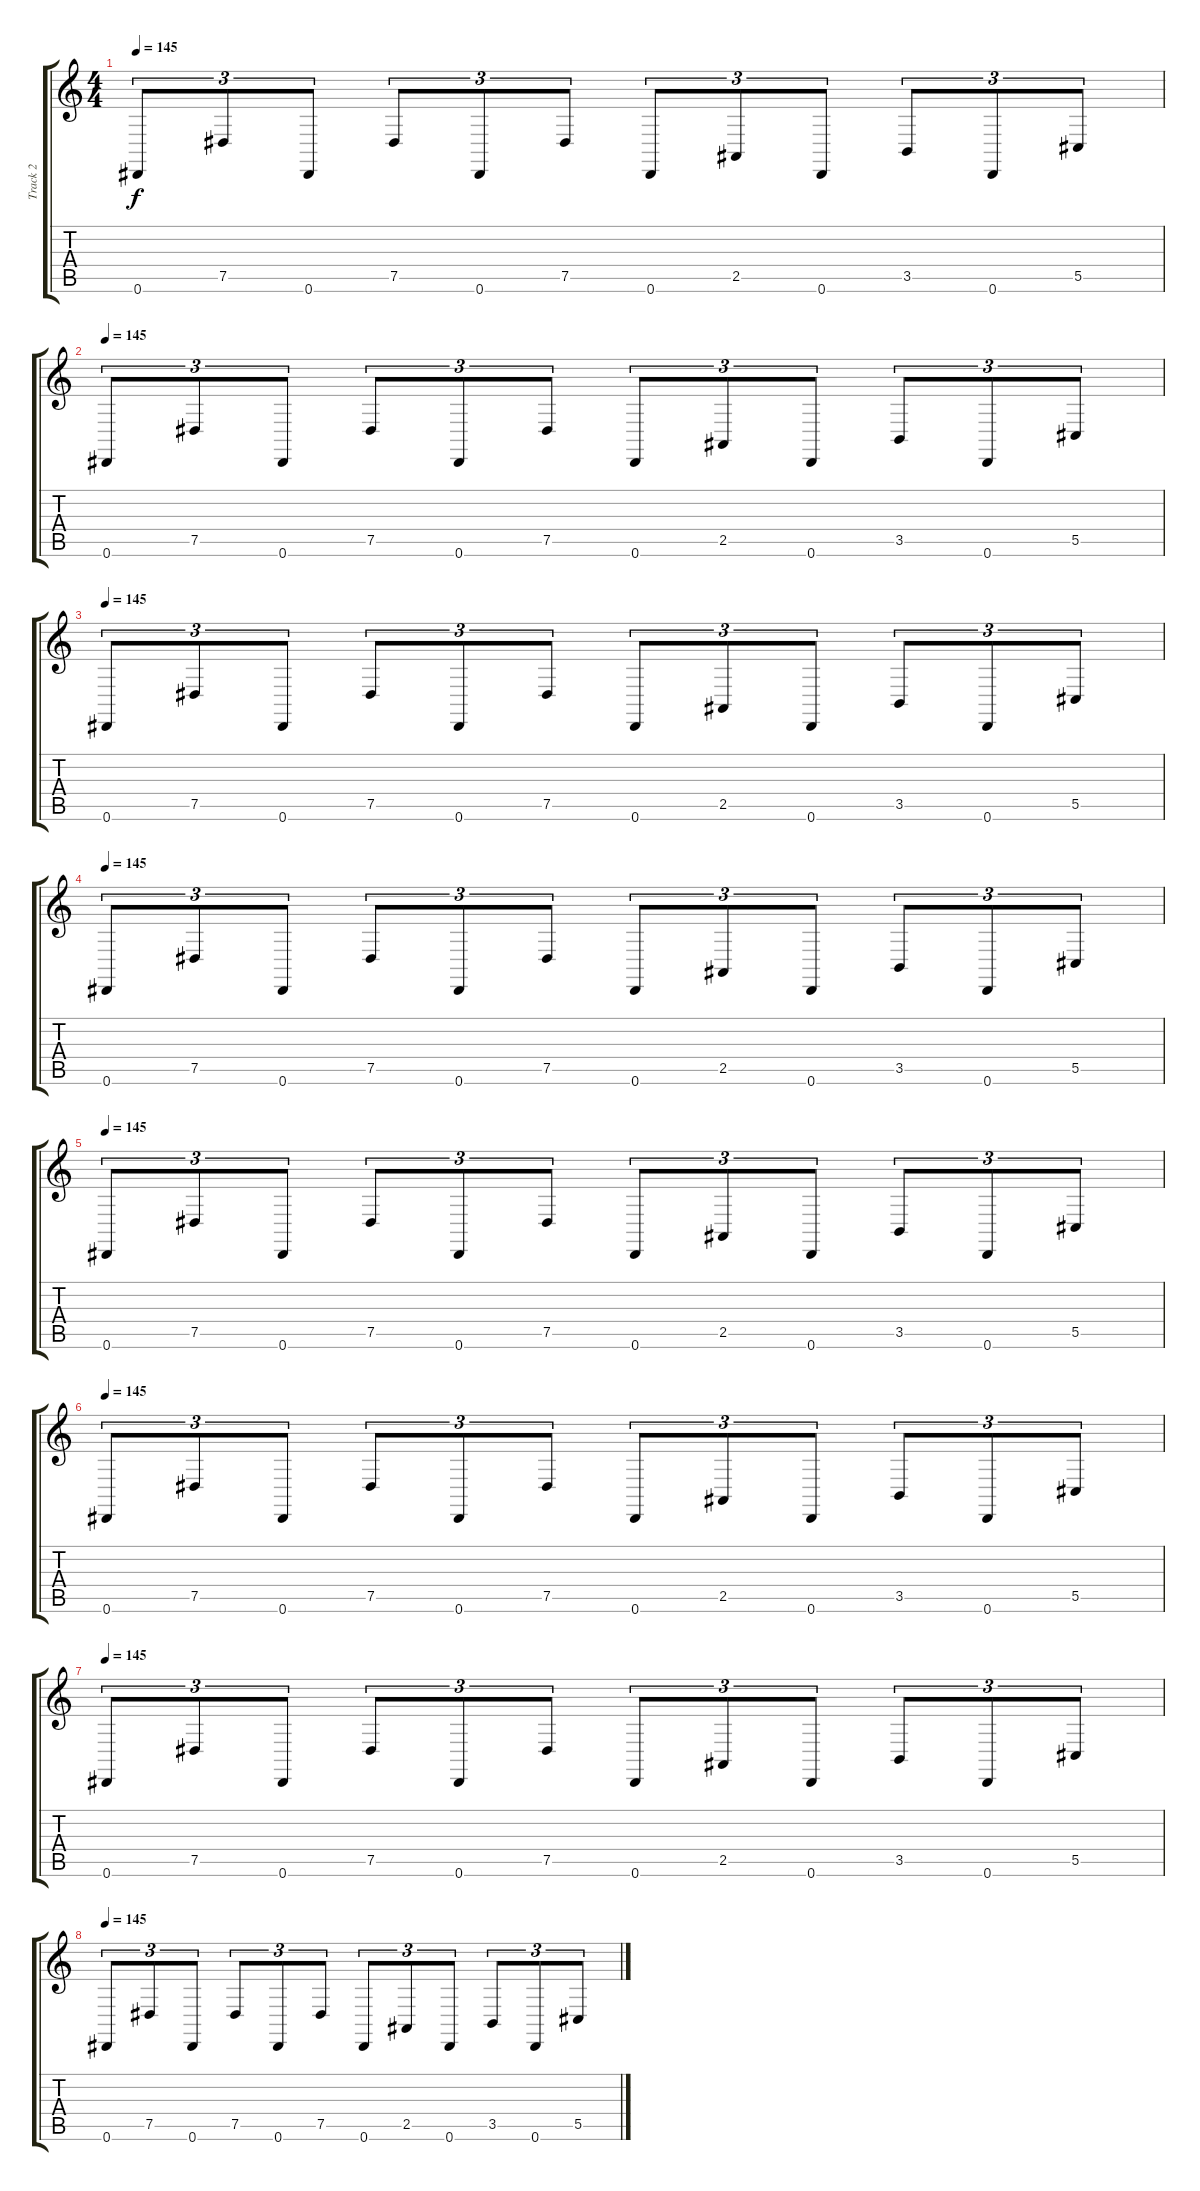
\track ("Track 2" "Track 2") {instrument lead2sawtooth}
\staff {score tabs}
\tuning (Eb4 Bb3 Gb3 Db3 Ab2 Eb2) {hide}
\ts (4 4)
\tempo 145
\clef g2
\ks c
0.6.8{tu (3 2) dy f} 7.5.8{tu (3 2)} 0.6.8{tu (3 2)} 7.5.8{tu (3 2)} 0.6.8{tu (3 2)} 7.5.8{tu (3 2)} 0.6.8{tu (3 2)} 2.5.8{tu (3 2)} 0.6.8{tu (3 2)} 3.5.8{tu (3 2)} 0.6.8{tu (3 2)} 5.5.8{tu (3 2)} |
\tempo 145
0.6.8{tu (3 2)} 7.5.8{tu (3 2)} 0.6.8{tu (3 2)} 7.5.8{tu (3 2)} 0.6.8{tu (3 2)} 7.5.8{tu (3 2)} 0.6.8{tu (3 2)} 2.5.8{tu (3 2)} 0.6.8{tu (3 2)} 3.5.8{tu (3 2)} 0.6.8{tu (3 2)} 5.5.8{tu (3 2)} |
\tempo 145
0.6.8{tu (3 2)} 7.5.8{tu (3 2)} 0.6.8{tu (3 2)} 7.5.8{tu (3 2)} 0.6.8{tu (3 2)} 7.5.8{tu (3 2)} 0.6.8{tu (3 2)} 2.5.8{tu (3 2)} 0.6.8{tu (3 2)} 3.5.8{tu (3 2)} 0.6.8{tu (3 2)} 5.5.8{tu (3 2)} |
\tempo 145
0.6.8{tu (3 2)} 7.5.8{tu (3 2)} 0.6.8{tu (3 2)} 7.5.8{tu (3 2)} 0.6.8{tu (3 2)} 7.5.8{tu (3 2)} 0.6.8{tu (3 2)} 2.5.8{tu (3 2)} 0.6.8{tu (3 2)} 3.5.8{tu (3 2)} 0.6.8{tu (3 2)} 5.5.8{tu (3 2)} |
\tempo 145
0.6.8{tu (3 2)} 7.5.8{tu (3 2)} 0.6.8{tu (3 2)} 7.5.8{tu (3 2)} 0.6.8{tu (3 2)} 7.5.8{tu (3 2)} 0.6.8{tu (3 2)} 2.5.8{tu (3 2)} 0.6.8{tu (3 2)} 3.5.8{tu (3 2)} 0.6.8{tu (3 2)} 5.5.8{tu (3 2)} |
\tempo 145
0.6.8{tu (3 2)} 7.5.8{tu (3 2)} 0.6.8{tu (3 2)} 7.5.8{tu (3 2)} 0.6.8{tu (3 2)} 7.5.8{tu (3 2)} 0.6.8{tu (3 2)} 2.5.8{tu (3 2)} 0.6.8{tu (3 2)} 3.5.8{tu (3 2)} 0.6.8{tu (3 2)} 5.5.8{tu (3 2)} |
\tempo 145
0.6.8{tu (3 2)} 7.5.8{tu (3 2)} 0.6.8{tu (3 2)} 7.5.8{tu (3 2)} 0.6.8{tu (3 2)} 7.5.8{tu (3 2)} 0.6.8{tu (3 2)} 2.5.8{tu (3 2)} 0.6.8{tu (3 2)} 3.5.8{tu (3 2)} 0.6.8{tu (3 2)} 5.5.8{tu (3 2)} |
\tempo 145
0.6.8{tu (3 2)} 7.5.8{tu (3 2)} 0.6.8{tu (3 2)} 7.5.8{tu (3 2)} 0.6.8{tu (3 2)} 7.5.8{tu (3 2)} 0.6.8{tu (3 2)} 2.5.8{tu (3 2)} 0.6.8{tu (3 2)} 3.5.8{tu (3 2)} 0.6.8{tu (3 2)} 5.5.8{tu (3 2)}
